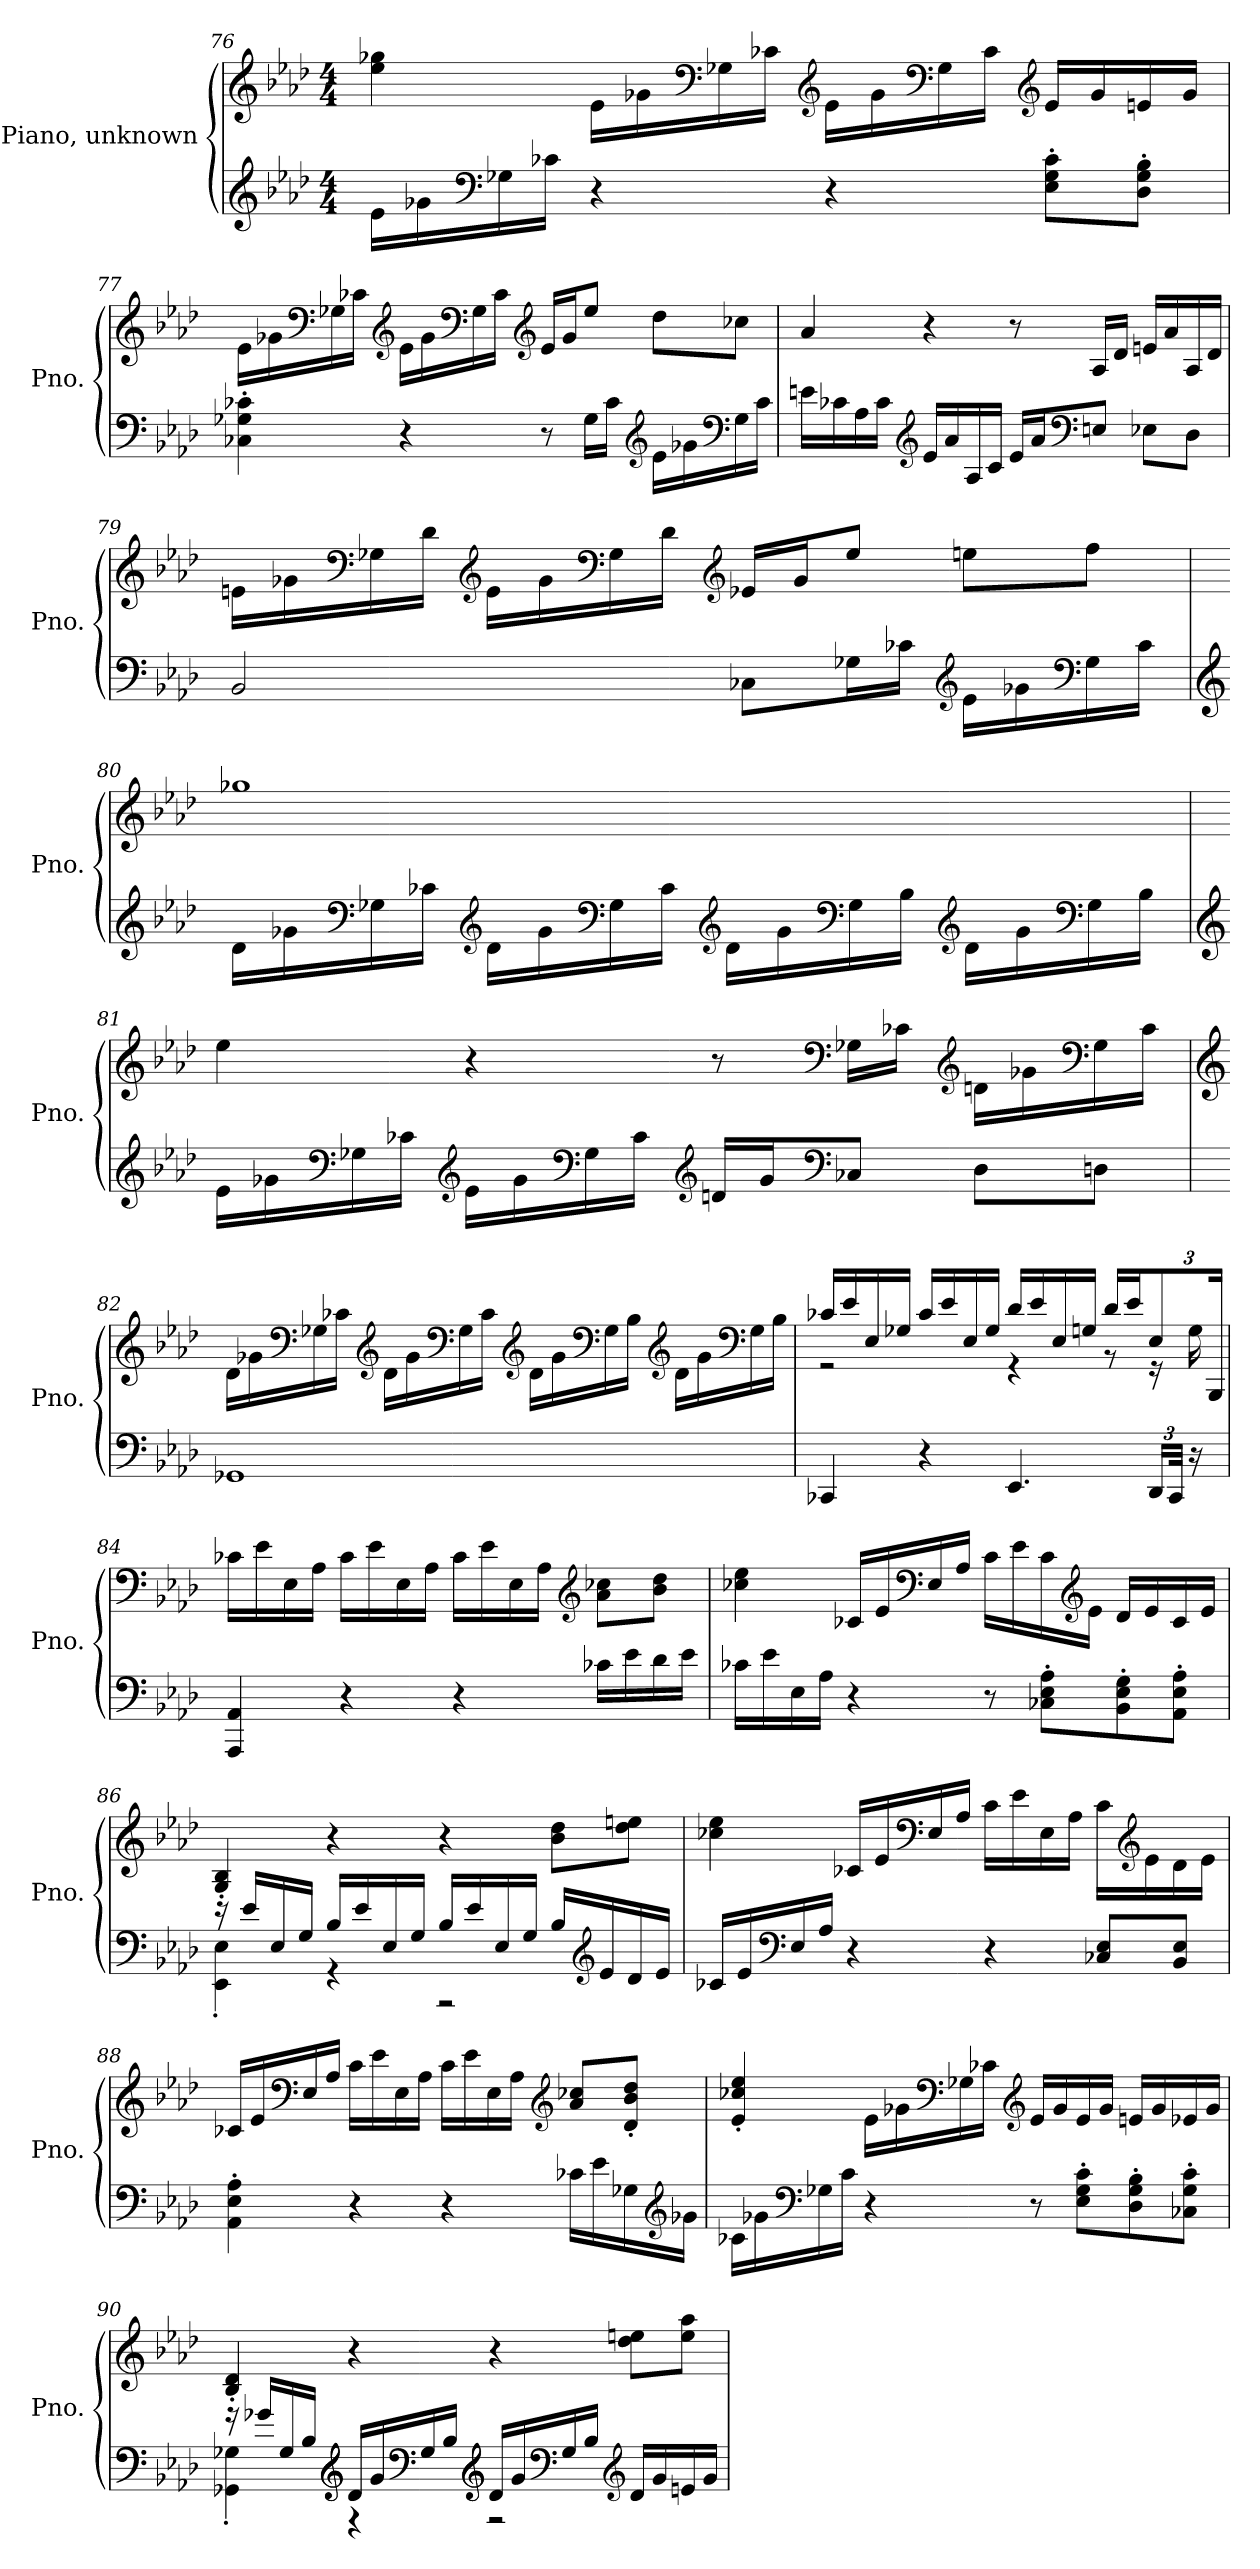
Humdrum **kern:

**kern	**kern
*part1	*part1
*staff2	*staff1
*I"Piano, unknown	*
*I'Pno.	*
!!LO:LB:g=z
*clefG2	*clefG2
*k[b-e-a-d-]	*k[b-e-a-d-]
*M4/4	*M4/4
=76	=76
16e-\LL	4ee-\ 4gg-X\
16g-X\	.
*clefF4	*
16G-X\	.
16c-X\JJ	.
4r	16e-\LL
.	16g-X\
*	*clefF4
.	16G-X\
.	16c-X\JJ
*	*clefG2
4r	16e-\LL
.	16g-\
*	*clefF4
.	16G-\
.	16c-\JJ
*	*clefG2
8E-\' 8G-\' 8c-\'L	16e-/LL
.	16g-/
8D-\' 8G-\' 8B-\'J	16en/
.	16g-/JJ
!!LO:PB:g=z
=77	=77
4C-X\' 4G-X\' 4c-X\'	16e-\LL
.	16g-X\
*	*clefF4
.	16G-X\
.	16c-X\JJ
*	*clefG2
4r	16e-\LL
.	16g-\
*	*clefF4
.	16G-\
.	16c-\JJ
*	*clefG2
8r	16e-/LL
.	16g-/J
16G-\LL	8ee-/J
16c-\JJ	.
*clefG2	*
16e-\LL	8dd-\L
16g-X\	.
*clefF4	*
16G-\	8cc-X\J
16c-\JJ	.
!!LO:LB:g=z
=78	=78
16en\LL	4a-/
16c-X\	.
16A-\	.
16c-\JJ	.
*clefG2	*
16e/LL	4r
16a-/	.
16A-/	.
16c-/JJ	.
16e/LL	8r
16a-/J	.
*clefF4	*
8En/J	16A-/LL
.	16d-/JJ
8E-X\L	16en/LL
.	16a-/
8D-\J	16A-/
.	16d-/JJ
!!LO:LB:g=z
=79	=79
2BB-/	16en\LL
.	16g-X\
*	*clefF4
.	16G-X\
.	16d-\JJ
*	*clefG2
.	16e\LL
.	16g-\
*	*clefF4
.	16G-\
.	16d-\JJ
*	*clefG2
8C-X\L	16e-X/LL
.	16g-/J
16G-X\L	8ee-/J
16c-X\JJ	.
*clefG2	*
16e-\LL	8een\L
16g-X\	.
*clefF4	*
16G-\	8ff\J
16c-\JJ	.
!!LO:LB:g=z
=80	=80
*clefG2	*
16d-\LL	1gg-X
16g-X\	.
*clefF4	*
16G-X\	.
16c-X\JJ	.
*clefG2	*
16d-\LL	.
16g-\	.
*clefF4	*
16G-\	.
16c-\JJ	.
*clefG2	*
16d-\LL	.
16g-\	.
*clefF4	*
16G-\	.
16B-\JJ	.
*clefG2	*
16d-\LL	.
16g-\	.
*clefF4	*
16G-\	.
16B-\JJ	.
!!LO:LB:g=z
=81	=81
*clefG2	*
16e-\LL	4ee-\
16g-X\	.
*clefF4	*
16G-X\	.
16c-X\JJ	.
*clefG2	*
16e-\LL	4r
16g-\	.
*clefF4	*
16G-\	.
16c-\JJ	.
*clefG2	*
16dn/LL	8r
16g-/J	.
*clefF4	*clefF4
8C-X/J	16G-X\LL
.	16c-X\JJ
*	*clefG2
8D-\L	16dn\LL
.	16g-X\
*	*clefF4
8Dn\J	16G-\
.	16c-\JJ
!!LO:LB:g=z
=82	=82
*	*clefG2
1GG-X	16d-\LL
.	16g-X\
*	*clefF4
.	16G-X\
.	16c-X\JJ
*	*clefG2
.	16d-\LL
.	16g-\
*	*clefF4
.	16G-\
.	16c-\JJ
*	*clefG2
.	16d-\LL
.	16g-\
*	*clefF4
.	16G-\
.	16B-\JJ
*	*clefG2
.	16d-\LL
.	16g-\
*	*clefF4
.	16G-\
.	16B-\JJ
!!LO:PB:g=z
=83	=83
*	*^
4CC-X/	16c-X/LL	2r
.	16e-/	.
.	16E-/	.
.	16G-X/JJ	.
4r	16c-/LL	.
.	16e-/	.
.	16E-/	.
.	16G-/JJ	.
4.EE-/	16d-/LL	4r
.	16e-/	.
.	16E-/	.
.	16Gn/JJ	.
.	16d-/LL	8r
.	16e-/J	.
*Xbrackettup	*Xbrackettup	*
24DD-/LL	12E-/	16r
48CC-/JJk	.	.
16r	.	16G\
.	24BBB-/Jk	.
*	*v	*v
=84	=84
4AAA-/ 4AA-/	16c-X\LL
.	16e-\
.	16E-\
.	16A-\JJ
4r	16c-\LL
.	16e-\
.	16E-\
.	16A-\JJ
4r	16c-\LL
.	16e-\
.	16E-\
.	16A-\JJ
*	*clefG2
16c-X\LL	8a-\ 8cc-X\L
16e-\	.
16d-\	8b-\ 8dd-\J
16e-\JJ	.
!!LO:LB:g=z
=85	=85
16c-X\LL	4cc-X\ 4ee-\
16e-\	.
16E-\	.
16A-\JJ	.
4r	16c-X/LL
.	16e-/
*	*clefF4
.	16E-/
.	16A-/JJ
8r	16c-\LL
.	16e-\
8C-X\' 8E-\' 8A-\'L	16c-\
*	*clefG2
.	16e-\JJ
8BB-\' 8E-\' 8G\'	16d-/LL
.	16e-/
8AA-\' 8E-\' 8A-\'J	16c-/
.	16e-/JJ
=86	=86
*^	*
16r	4EE-\' 4E-\'	4G/' 4B-/'
16e-/LL	.	.
16E-/	.	.
16G/JJ	.	.
16B-/LL	4r	4r
16e-/	.	.
16E-/	.	.
16G/JJ	.	.
16B-/LL	2r	4r
16e-/	.	.
16E-/	.	.
16G/JJ	.	.
16B-/LL	.	8b-\ 8dd-\L
*clefG2	*	*
16e-/	.	.
16d-/	.	8dd-\ 8een\J
16e-/JJ	.	.
*v	*v	*
!!LO:LB:g=z
=87	=87
16c-X/LL	4cc-X\ 4ee-\
16e-/	.
*clefF4	*
16E-/	.
16A-/JJ	.
4r	16c-X/LL
.	16e-/
*	*clefF4
.	16E-/
.	16A-/JJ
4r	16c-\LL
.	16e-\
.	16E-\
.	16A-\JJ
8C-X/ 8E-/L	16c-\LL
*	*clefG2
.	16e-\
8BB-/ 8E-/J	16d-\
.	16e-\JJ
!!LO:LB:g=z
=88	=88
4AA-\' 4E-\' 4A-\'	16c-X/LL
.	16e-/
*	*clefF4
.	16E-/
.	16A-/JJ
4r	16c-\LL
.	16e-\
.	16E-\
.	16A-\JJ
4r	16c-\LL
.	16e-\
.	16E-\
.	16A-\JJ
*	*clefG2
16c-X\LL	8a-/ 8cc-X/L
16e-\	.
16G-X\	8d-/' 8b-/' 8dd-/'J
*clefG2	*
16g-X\JJ	.
!!LO:LB:g=z
=89	=89
16c-X\LL	4e-/' 4cc-X/' 4ee-/'
16g-X\	.
*clefF4	*
16G-X\	.
16c-\JJ	.
4r	16e-\LL
.	16g-X\
*	*clefF4
.	16G-X\
.	16c-X\JJ
*	*clefG2
8r	16e-/LL
.	16g-/
8E-\' 8G-\' 8c-\'L	16e-/
.	16g-/JJ
8D-\' 8G-\' 8B-\'	16en/LL
.	16g-/
8C-X\' 8G-\' 8c-\'J	16e-X/
.	16g-/JJ
!!LO:LB:g=z
=90	=90
*^	*
16r	4GG-X\' 4G-X\'	4B-/' 4d-/'
16g-X/LL	.	.
16G-/	.	.
16B-/JJ	.	.
*clefG2	*	*
16d-/LL	4r	4r
16g-/	.	.
*clefF4	*	*
16G-/	.	.
16B-/JJ	.	.
*clefG2	*	*
16d-/LL	2r	4r
16g-/	.	.
*clefF4	*	*
16G-/	.	.
16B-/JJ	.	.
*clefG2	*	*
16d-/LL	.	8dd-\ 8een\L
16g-/	.	.
16en/	.	8ee\ 8aa-\J
16g-/JJ	.	.
*v	*v	*
=	=
*-	*-
